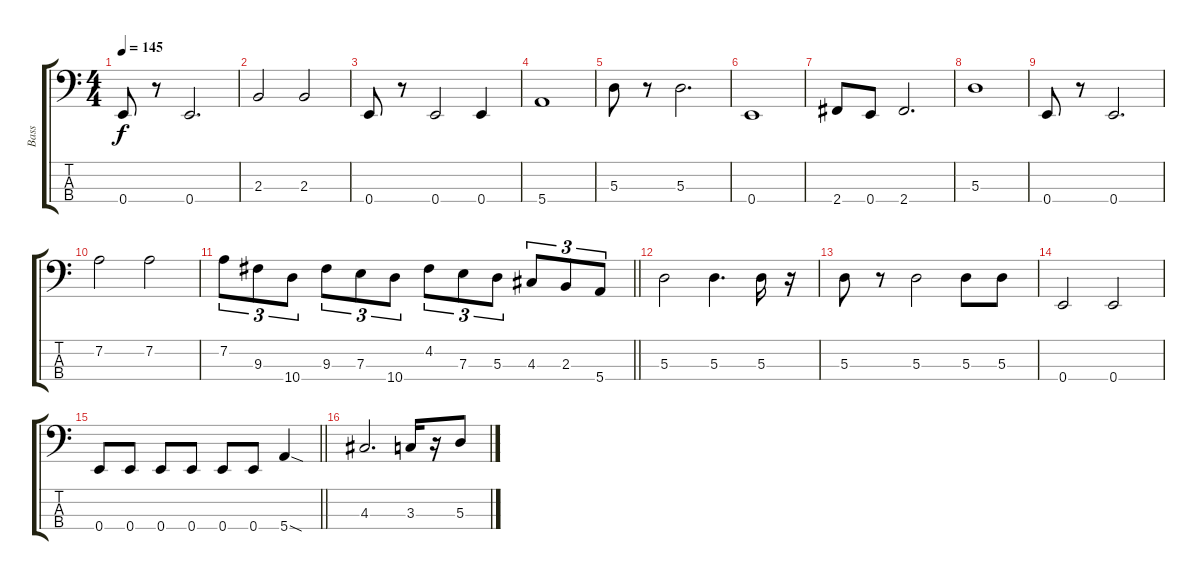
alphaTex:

\track ("Bass" "Bass") {instrument electricbassfinger}
\staff {score tabs}
\tuning (G2 D2 A1 E1) {hide}
\ts (4 4)
\tempo 145
\clef f4
\ks c
0.4.8{dy f} r.8 0.4.2{d} |
2.3.2 2.3.2 |
0.4.8 r.8 0.4.2 0.4.4 |
5.4.1 |
5.3.8 r.8 5.3.2{d} |
0.4.1 |
2.4.8 0.4.8 2.4.2{d} |
5.3.1 |
0.4.8 r.8 0.4.2{d} |
7.2.2 7.2.2 |
\barLineRight lightlight
7.2.8{tu (3 2)} 9.3.8{tu (3 2)} 10.4.8{tu (3 2)} 9.3.8{tu (3 2)} 7.3.8{tu (3 2)} 10.4.8{tu (3 2)} 4.2.8{tu (3 2)} 7.3.8{tu (3 2)} 5.3.8{tu (3 2)} 4.3.8{tu (3 2)} 2.3.8{tu (3 2)} 5.4.8{tu (3 2)} |
\section ("" "")
5.3.2 5.3.4{d} 5.3.16 r.16 |
5.3.8 r.8 5.3.2 5.3.8 5.3.8 |
0.4.2 0.4.2 |
\barLineRight lightlight
0.4.8 0.4.8 0.4.8 0.4.8 0.4.8 0.4.8 5.4{sod}.4 |
\section ("" "")
4.3.2{d} 3.3.16 r.16 5.3.8
